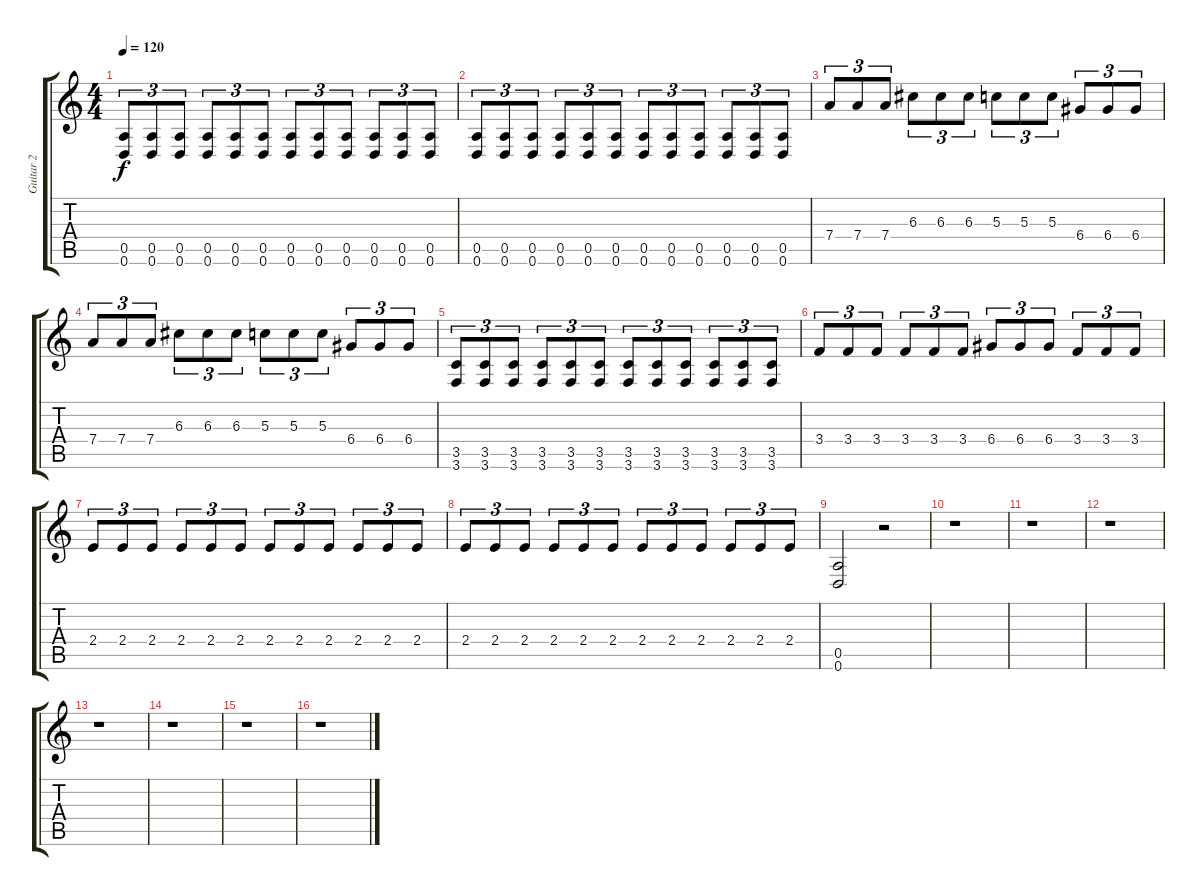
\track ("Guitar 2" "Guitar 2") {instrument distortionguitar}
\staff {score tabs}
\tuning (E4 B3 G3 D3 A2 D2) {hide}
\ts (4 4)
\tempo 120
\clef g2
\ks c
(0.5 0.6).8{tu (3 2) dy f} (0.5 0.6).8{tu (3 2)} (0.5 0.6).8{tu (3 2)} (0.5 0.6).8{tu (3 2)} (0.5 0.6).8{tu (3 2)} (0.5 0.6).8{tu (3 2)} (0.5 0.6).8{tu (3 2)} (0.5 0.6).8{tu (3 2)} (0.5 0.6).8{tu (3 2)} (0.5 0.6).8{tu (3 2)} (0.5 0.6).8{tu (3 2)} (0.5 0.6).8{tu (3 2)} |
(0.5 0.6).8{tu (3 2)} (0.5 0.6).8{tu (3 2)} (0.5 0.6).8{tu (3 2)} (0.5 0.6).8{tu (3 2)} (0.5 0.6).8{tu (3 2)} (0.5 0.6).8{tu (3 2)} (0.5 0.6).8{tu (3 2)} (0.5 0.6).8{tu (3 2)} (0.5 0.6).8{tu (3 2)} (0.5 0.6).8{tu (3 2)} (0.5 0.6).8{tu (3 2)} (0.5 0.6).8{tu (3 2)} |
7.4.8{tu (3 2)} 7.4.8{tu (3 2)} 7.4.8{tu (3 2)} 6.3.8{tu (3 2)} 6.3.8{tu (3 2)} 6.3.8{tu (3 2)} 5.3.8{tu (3 2)} 5.3.8{tu (3 2)} 5.3.8{tu (3 2)} 6.4.8{tu (3 2)} 6.4.8{tu (3 2)} 6.4.8{tu (3 2)} |
7.4.8{tu (3 2)} 7.4.8{tu (3 2)} 7.4.8{tu (3 2)} 6.3.8{tu (3 2)} 6.3.8{tu (3 2)} 6.3.8{tu (3 2)} 5.3.8{tu (3 2)} 5.3.8{tu (3 2)} 5.3.8{tu (3 2)} 6.4.8{tu (3 2)} 6.4.8{tu (3 2)} 6.4.8{tu (3 2)} |
(3.5 3.6).8{tu (3 2)} (3.5 3.6).8{tu (3 2)} (3.5 3.6).8{tu (3 2)} (3.5 3.6).8{tu (3 2)} (3.5 3.6).8{tu (3 2)} (3.5 3.6).8{tu (3 2)} (3.5 3.6).8{tu (3 2)} (3.5 3.6).8{tu (3 2)} (3.5 3.6).8{tu (3 2)} (3.5 3.6).8{tu (3 2)} (3.5 3.6).8{tu (3 2)} (3.5 3.6).8{tu (3 2)} |
3.4.8{tu (3 2)} 3.4.8{tu (3 2)} 3.4.8{tu (3 2)} 3.4.8{tu (3 2)} 3.4.8{tu (3 2)} 3.4.8{tu (3 2)} 6.4.8{tu (3 2)} 6.4.8{tu (3 2)} 6.4.8{tu (3 2)} 3.4.8{tu (3 2)} 3.4.8{tu (3 2)} 3.4.8{tu (3 2)} |
2.4.8{tu (3 2)} 2.4.8{tu (3 2)} 2.4.8{tu (3 2)} 2.4.8{tu (3 2)} 2.4.8{tu (3 2)} 2.4.8{tu (3 2)} 2.4.8{tu (3 2)} 2.4.8{tu (3 2)} 2.4.8{tu (3 2)} 2.4.8{tu (3 2)} 2.4.8{tu (3 2)} 2.4.8{tu (3 2)} |
2.4.8{tu (3 2)} 2.4.8{tu (3 2)} 2.4.8{tu (3 2)} 2.4.8{tu (3 2)} 2.4.8{tu (3 2)} 2.4.8{tu (3 2)} 2.4.8{tu (3 2)} 2.4.8{tu (3 2)} 2.4.8{tu (3 2)} 2.4.8{tu (3 2)} 2.4.8{tu (3 2)} 2.4.8{tu (3 2)} |
(0.5 0.6).2 r.2 |
r.1 |
r.1 |
r.1 |
r.1 |
r.1 |
r.1 |
r.1
